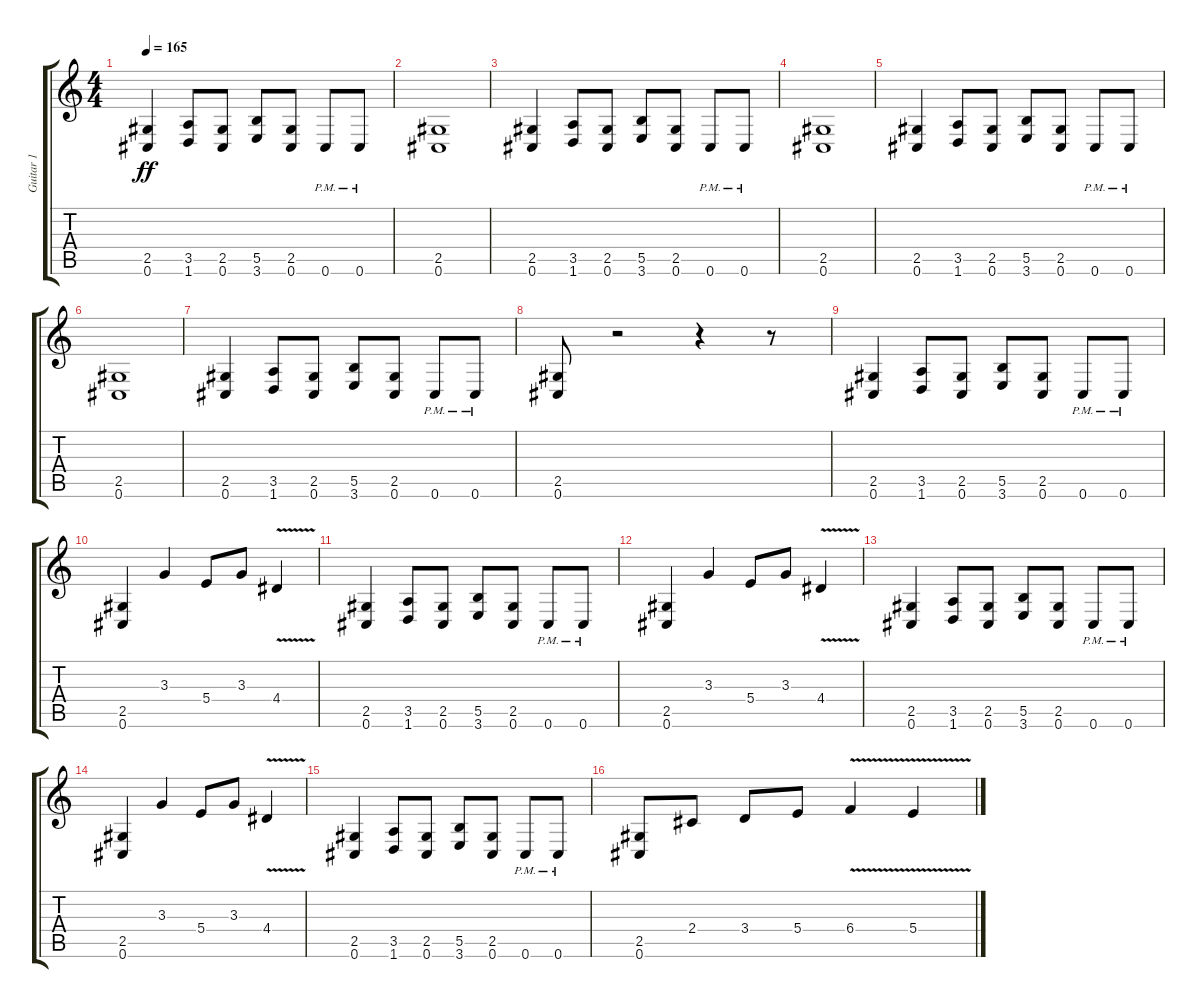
\track ("Guitar 1" "Guitar 1") {instrument distortionguitar}
\staff {score tabs}
\tuning (Db4 Ab3 E3 B2 Gb2 Db2) {hide}
\ts (4 4)
\tempo 165
\clef g2
\ks c
(2.5 0.6).4{dy ff} (3.5 1.6).8 (2.5 0.6).8 (5.5 3.6).8 (2.5 0.6).8 0.6{pm}.8 0.6{pm}.8 |
(2.5 0.6).1 |
(2.5 0.6).4 (3.5 1.6).8 (2.5 0.6).8 (5.5 3.6).8 (2.5 0.6).8 0.6{pm}.8 0.6{pm}.8 |
(2.5 0.6).1 |
(2.5 0.6).4 (3.5 1.6).8 (2.5 0.6).8 (5.5 3.6).8 (2.5 0.6).8 0.6{pm}.8 0.6{pm}.8 |
(2.5 0.6).1 |
(2.5 0.6).4 (3.5 1.6).8 (2.5 0.6).8 (5.5 3.6).8 (2.5 0.6).8 0.6{pm}.8 0.6{pm}.8 |
(2.5 0.6).8 r.2 r.4 r.8 |
(2.5 0.6).4 (3.5 1.6).8 (2.5 0.6).8 (5.5 3.6).8 (2.5 0.6).8 0.6{pm}.8 0.6{pm}.8 |
(2.5 0.6).4 3.3.4 5.4.8 3.3.8 4.4{v}.4 |
(2.5 0.6).4 (3.5 1.6).8 (2.5 0.6).8 (5.5 3.6).8 (2.5 0.6).8 0.6{pm}.8 0.6{pm}.8 |
(2.5 0.6).4 3.3.4 5.4.8 3.3.8 4.4{v}.4 |
(2.5 0.6).4 (3.5 1.6).8 (2.5 0.6).8 (5.5 3.6).8 (2.5 0.6).8 0.6{pm}.8 0.6{pm}.8 |
(2.5 0.6).4 3.3.4 5.4.8 3.3.8 4.4{v}.4 |
(2.5 0.6).4 (3.5 1.6).8 (2.5 0.6).8 (5.5 3.6).8 (2.5 0.6).8 0.6{pm}.8 0.6{pm}.8 |
(2.5 0.6).8 2.4.8 3.4.8 5.4.8 6.4{v}.4 5.4{v}.4
